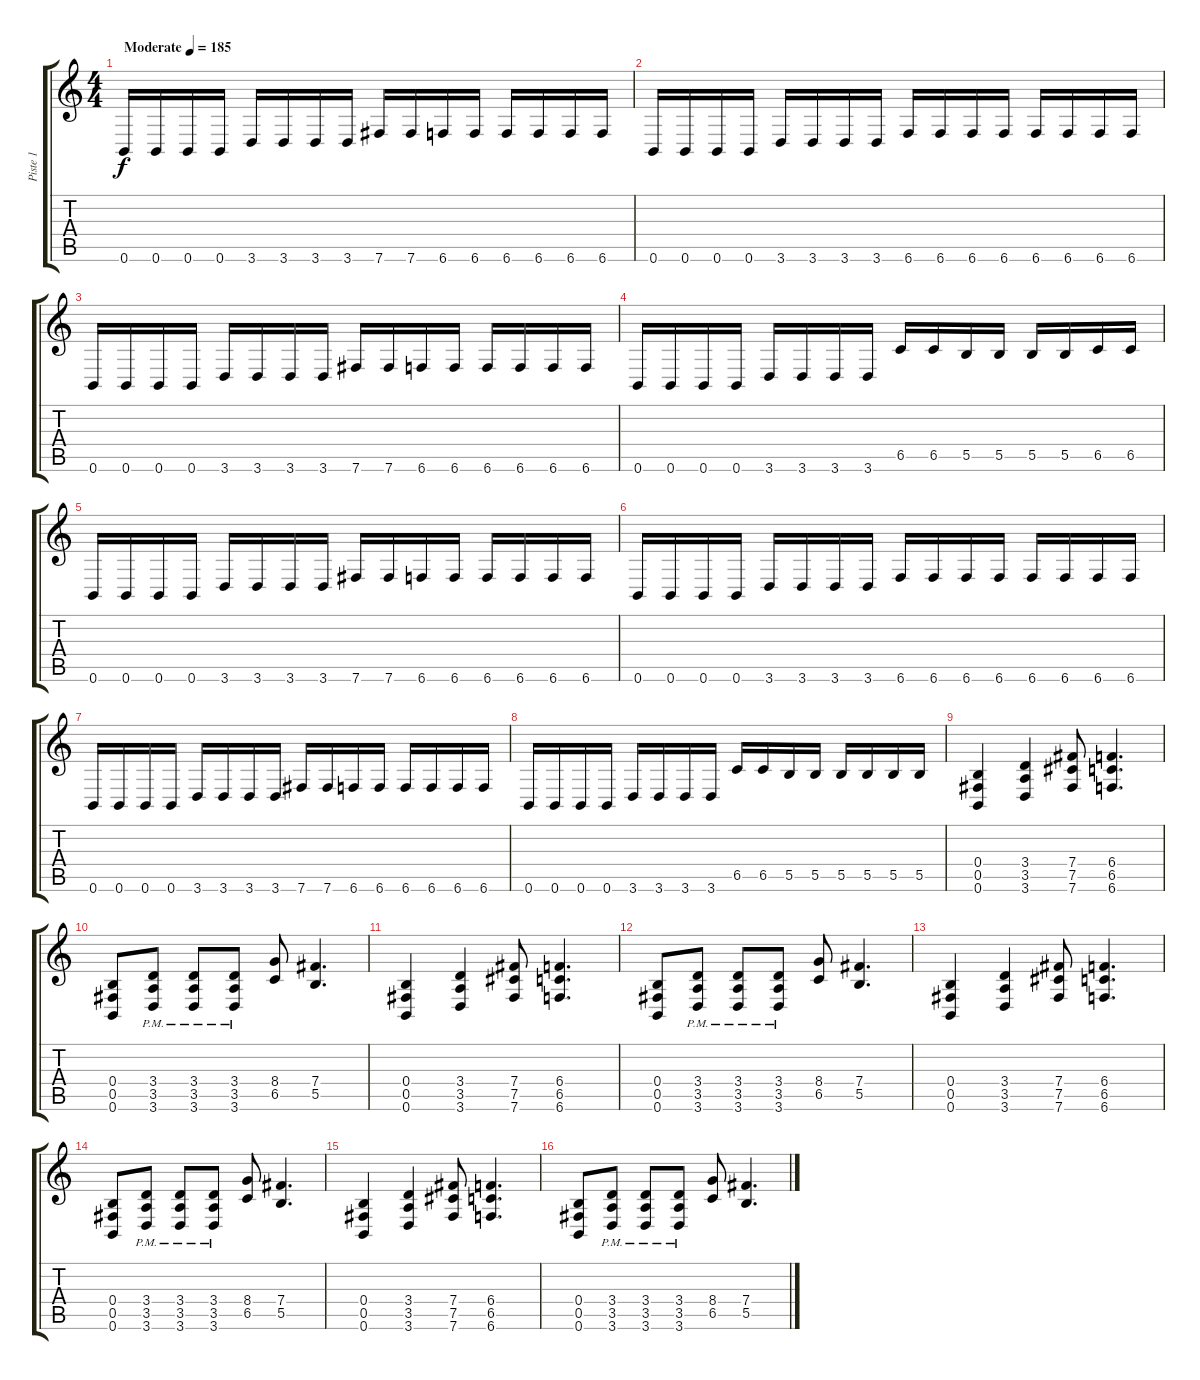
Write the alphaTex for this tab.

\track ("Piste 1" "Piste 1") {instrument distortionguitar}
\staff {score tabs}
\tuning (Db4 Ab3 E3 B2 Gb2 B1) {hide}
\ts (4 4)
\tempo (185 "Moderate")
\clef g2
\ks c
0.6.16{dy f instrument distortionguitar} 0.6.16 0.6.16 0.6.16 3.6.16 3.6.16 3.6.16 3.6.16 7.6.16 7.6.16 6.6.16 6.6.16 6.6.16 6.6.16 6.6.16 6.6.16 |
0.6.16 0.6.16 0.6.16 0.6.16 3.6.16 3.6.16 3.6.16 3.6.16 6.6.16 6.6.16 6.6.16 6.6.16 6.6.16 6.6.16 6.6.16 6.6.16 |
0.6.16 0.6.16 0.6.16 0.6.16 3.6.16 3.6.16 3.6.16 3.6.16 7.6.16 7.6.16 6.6.16 6.6.16 6.6.16 6.6.16 6.6.16 6.6.16 |
0.6.16 0.6.16 0.6.16 0.6.16 3.6.16 3.6.16 3.6.16 3.6.16 6.5.16 6.5.16 5.5.16 5.5.16 5.5.16 5.5.16 6.5.16 6.5.16 |
0.6.16 0.6.16 0.6.16 0.6.16 3.6.16 3.6.16 3.6.16 3.6.16 7.6.16 7.6.16 6.6.16 6.6.16 6.6.16 6.6.16 6.6.16 6.6.16 |
0.6.16 0.6.16 0.6.16 0.6.16 3.6.16 3.6.16 3.6.16 3.6.16 6.6.16 6.6.16 6.6.16 6.6.16 6.6.16 6.6.16 6.6.16 6.6.16 |
0.6.16 0.6.16 0.6.16 0.6.16 3.6.16 3.6.16 3.6.16 3.6.16 7.6.16 7.6.16 6.6.16 6.6.16 6.6.16 6.6.16 6.6.16 6.6.16 |
0.6.16 0.6.16 0.6.16 0.6.16 3.6.16 3.6.16 3.6.16 3.6.16 6.5.16 6.5.16 5.5.16 5.5.16 5.5.16 5.5.16 5.5.16 5.5.16 |
(0.4 0.5 0.6).4 (3.4 3.5 3.6).4 (7.4 7.5 7.6).8 (6.4 6.5 6.6).4{d} |
(0.4 0.5 0.6).8 (3.4{pm} 3.5{pm} 3.6{pm}).8 (3.4{pm} 3.5{pm} 3.6{pm}).8 (3.4{pm} 3.5{pm} 3.6{pm}).8 (8.4 6.5).8 (7.4 5.5).4{d} |
(0.4 0.5 0.6).4 (3.4 3.5 3.6).4 (7.4 7.5 7.6).8 (6.4 6.5 6.6).4{d} |
(0.4 0.5 0.6).8 (3.4{pm} 3.5{pm} 3.6{pm}).8 (3.4{pm} 3.5{pm} 3.6{pm}).8 (3.4{pm} 3.5{pm} 3.6{pm}).8 (8.4 6.5).8 (7.4 5.5).4{d} |
(0.4 0.5 0.6).4 (3.4 3.5 3.6).4 (7.4 7.5 7.6).8 (6.4 6.5 6.6).4{d} |
(0.4 0.5 0.6).8 (3.4{pm} 3.5{pm} 3.6{pm}).8 (3.4{pm} 3.5{pm} 3.6{pm}).8 (3.4{pm} 3.5{pm} 3.6{pm}).8 (8.4 6.5).8 (7.4 5.5).4{d} |
(0.4 0.5 0.6).4 (3.4 3.5 3.6).4 (7.4 7.5 7.6).8 (6.4 6.5 6.6).4{d} |
(0.4 0.5 0.6).8 (3.4{pm} 3.5{pm} 3.6{pm}).8 (3.4{pm} 3.5{pm} 3.6{pm}).8 (3.4{pm} 3.5{pm} 3.6{pm}).8 (8.4 6.5).8 (7.4 5.5).4{d}
